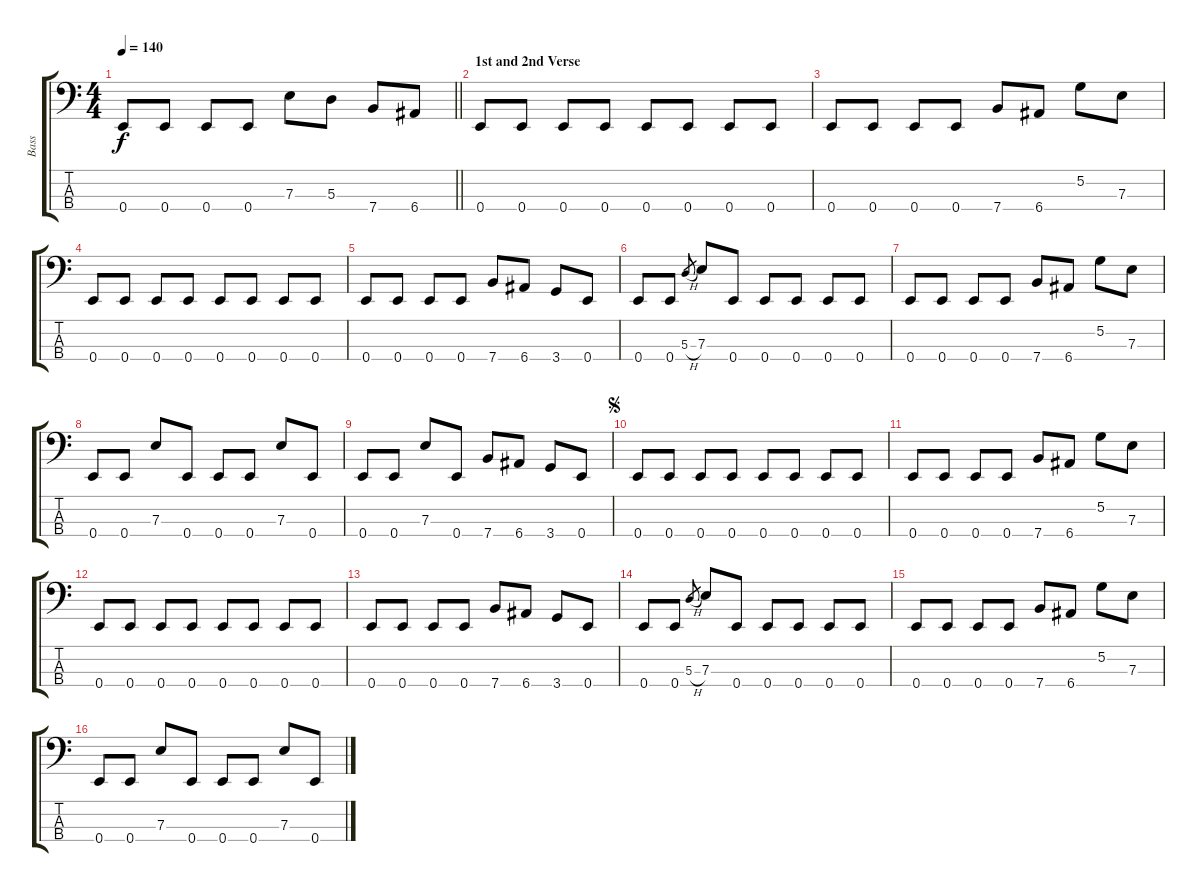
\track ("Bass" "Bass") {instrument electricbasspick}
\staff {score tabs}
\tuning (G2 D2 A1 E1) {hide}
\ts (4 4)
\tempo 140
\clef f4
\barLineRight lightlight
\ks c
0.4.8{dy f} 0.4.8 0.4.8 0.4.8 7.3.8 5.3.8 7.4.8 6.4.8 |
\section ("" "1st and 2nd Verse")
0.4.8 0.4.8 0.4.8 0.4.8 0.4.8 0.4.8 0.4.8 0.4.8 |
0.4.8 0.4.8 0.4.8 0.4.8 7.4.8 6.4.8 5.2.8 7.3.8 |
0.4.8 0.4.8 0.4.8 0.4.8 0.4.8 0.4.8 0.4.8 0.4.8 |
0.4.8 0.4.8 0.4.8 0.4.8 7.4.8 6.4.8 3.4.8 0.4.8 |
0.4.8 0.4.8 5.3{h}.8{gr} 7.3.8 0.4.8 0.4.8 0.4.8 0.4.8 0.4.8 |
0.4.8 0.4.8 0.4.8 0.4.8 7.4.8 6.4.8 5.2.8 7.3.8 |
0.4.8 0.4.8 7.3.8 0.4.8 0.4.8 0.4.8 7.3.8 0.4.8 |
0.4.8 0.4.8 7.3.8 0.4.8 7.4.8 6.4.8 3.4.8 0.4.8 |
\jump segno
0.4.8 0.4.8 0.4.8 0.4.8 0.4.8 0.4.8 0.4.8 0.4.8 |
0.4.8 0.4.8 0.4.8 0.4.8 7.4.8 6.4.8 5.2.8 7.3.8 |
0.4.8 0.4.8 0.4.8 0.4.8 0.4.8 0.4.8 0.4.8 0.4.8 |
0.4.8 0.4.8 0.4.8 0.4.8 7.4.8 6.4.8 3.4.8 0.4.8 |
0.4.8 0.4.8 5.3{h}.8{gr} 7.3.8 0.4.8 0.4.8 0.4.8 0.4.8 0.4.8 |
0.4.8 0.4.8 0.4.8 0.4.8 7.4.8 6.4.8 5.2.8 7.3.8 |
0.4.8 0.4.8 7.3.8 0.4.8 0.4.8 0.4.8 7.3.8 0.4.8
